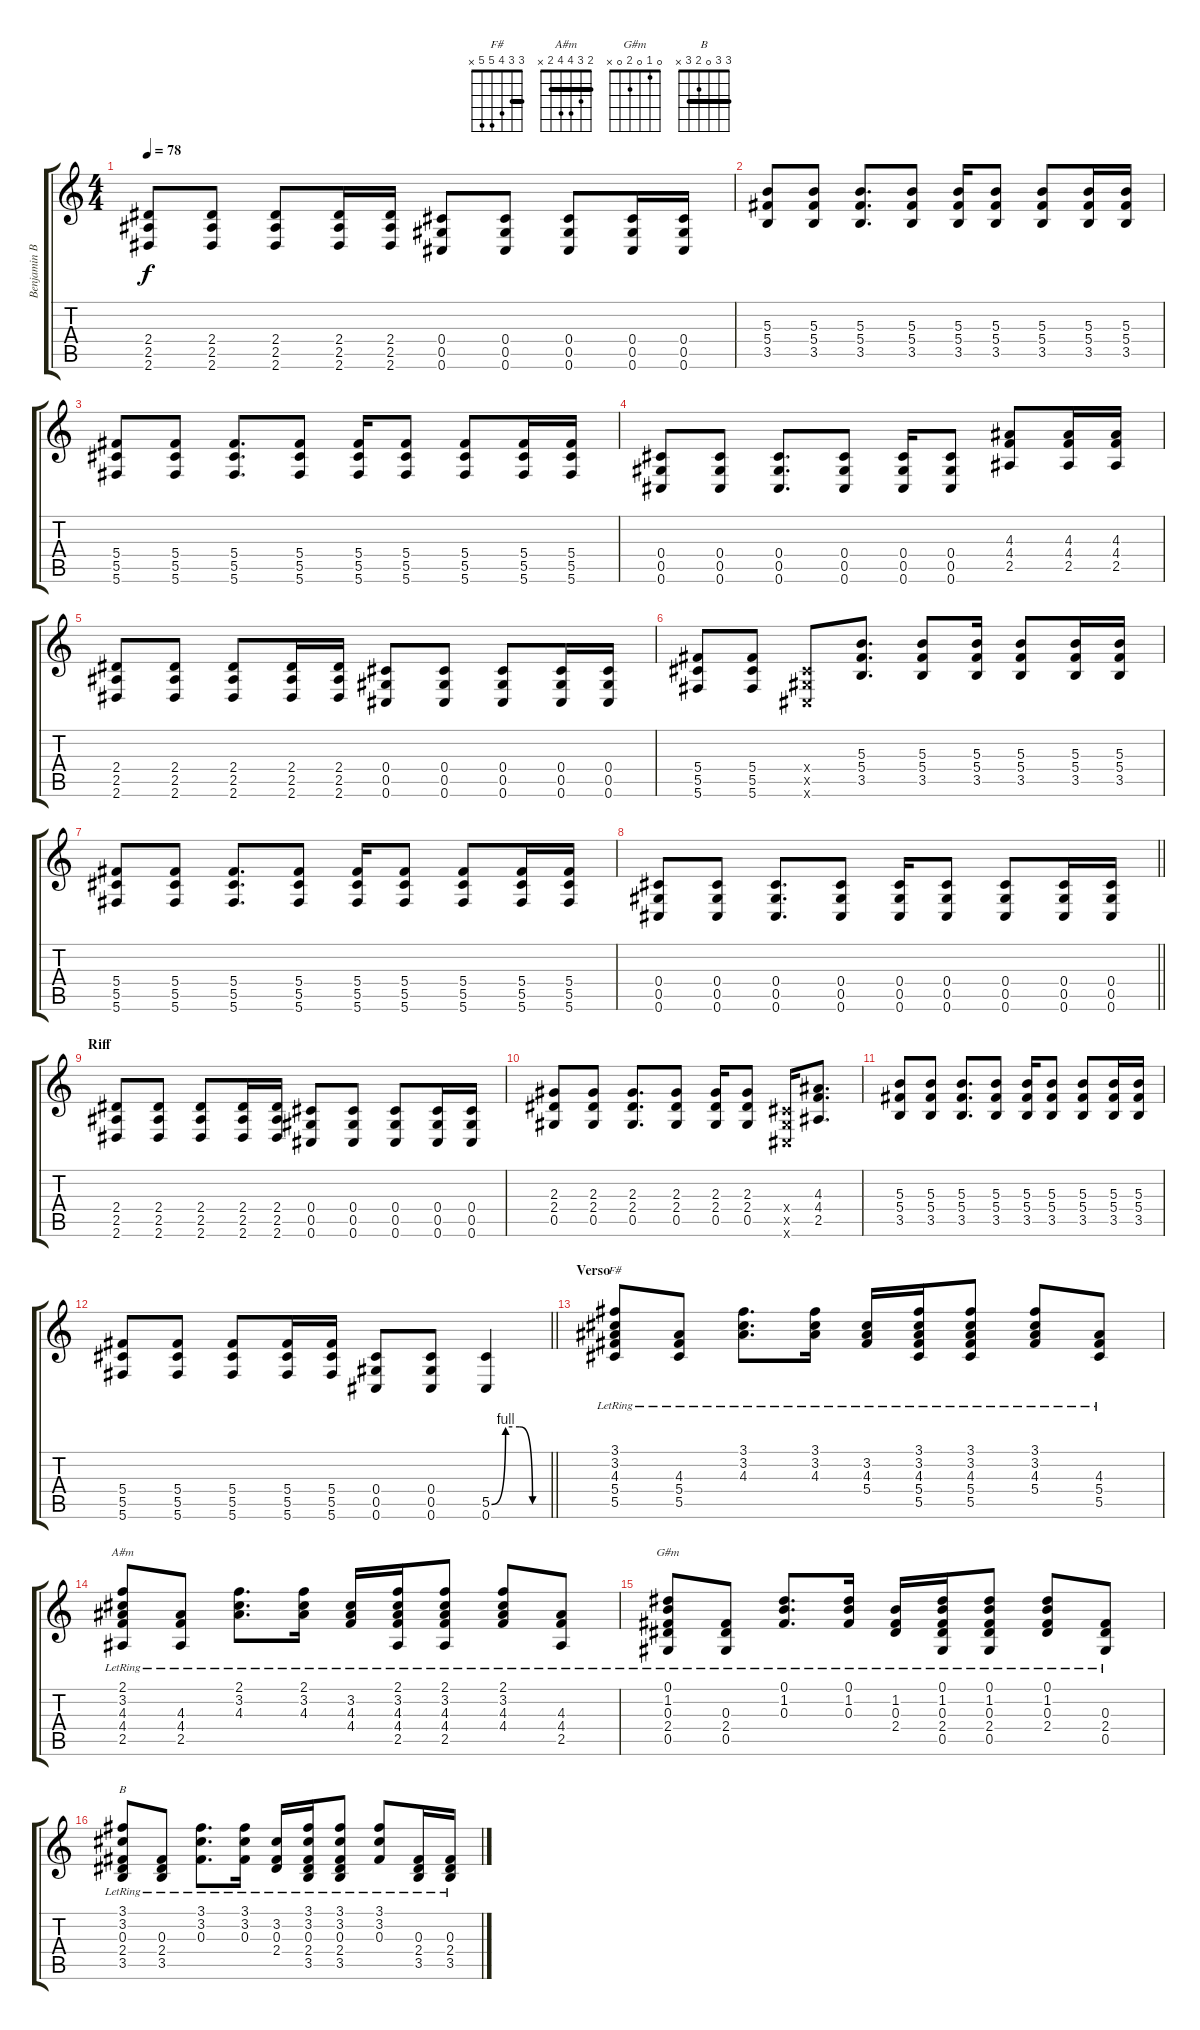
\track ("Benjamin Burnley" "Benjamin B") {instrument distortionguitar}
\staff {score tabs}
\tuning (Eb4 Bb3 Gb3 Db3 Ab2 Db2) {hide}
\chord ("F#" 3 3 4 5 5 x) {barre 3}
\chord ("A#m" 2 3 4 4 2 x) {barre 2}
\chord ("G#m" 0 1 0 2 0 x)
\chord ("B" 3 3 0 2 3 x) {barre 3}
\ts (4 4)
\tempo 78
\clef g2
\ks c
(2.4 2.5 2.6).8{dy f} (2.4 2.5 2.6).8 (2.4 2.5 2.6).8 (2.4 2.5 2.6).16 (2.4 2.5 2.6).16 (0.4 0.5 0.6).8 (0.4 0.5 0.6).8 (0.4 0.5 0.6).8 (0.4 0.5 0.6).16 (0.4 0.5 0.6).16 |
(5.3 5.4 3.5).8 (5.3 5.4 3.5).8 (5.3 5.4 3.5).8{d} (5.3 5.4 3.5).8 (5.3 5.4 3.5).16 (5.3 5.4 3.5).8 (5.3 5.4 3.5).8 (5.3 5.4 3.5).16 (5.3 5.4 3.5).16 |
(5.4 5.5 5.6).8 (5.4 5.5 5.6).8 (5.4 5.5 5.6).8{d} (5.4 5.5 5.6).8 (5.4 5.5 5.6).16 (5.4 5.5 5.6).8 (5.4 5.5 5.6).8 (5.4 5.5 5.6).16 (5.4 5.5 5.6).16 |
(0.4 0.5 0.6).8 (0.4 0.5 0.6).8 (0.4 0.5 0.6).8{d} (0.4 0.5 0.6).8 (0.4 0.5 0.6).16 (0.4 0.5 0.6).8 (4.3 4.4 2.5).8 (4.3 4.4 2.5).16 (4.3 4.4 2.5).16 |
(2.4 2.5 2.6).8 (2.4 2.5 2.6).8 (2.4 2.5 2.6).8 (2.4 2.5 2.6).16 (2.4 2.5 2.6).16 (0.4 0.5 0.6).8 (0.4 0.5 0.6).8 (0.4 0.5 0.6).8 (0.4 0.5 0.6).16 (0.4 0.5 0.6).16 |
(5.4 5.5 5.6).8 (5.4 5.5 5.6).8 (0.4{x} 0.5{x} 0.6{x}).8 (5.3 5.4 3.5).8{d} (5.3 5.4 3.5).8 (5.3 5.4 3.5).16 (5.3 5.4 3.5).8 (5.3 5.4 3.5).16 (5.3 5.4 3.5).16 |
(5.4 5.5 5.6).8 (5.4 5.5 5.6).8 (5.4 5.5 5.6).8{d} (5.4 5.5 5.6).8 (5.4 5.5 5.6).16 (5.4 5.5 5.6).8 (5.4 5.5 5.6).8 (5.4 5.5 5.6).16 (5.4 5.5 5.6).16 |
\barLineRight lightlight
(0.4 0.5 0.6).8 (0.4 0.5 0.6).8 (0.4 0.5 0.6).8{d} (0.4 0.5 0.6).8 (0.4 0.5 0.6).16 (0.4 0.5 0.6).8 (0.4 0.5 0.6).8 (0.4 0.5 0.6).16 (0.4 0.5 0.6).16 |
\section ("" "Riff")
(2.4 2.5 2.6).8 (2.4 2.5 2.6).8 (2.4 2.5 2.6).8 (2.4 2.5 2.6).16 (2.4 2.5 2.6).16 (0.4 0.5 0.6).8 (0.4 0.5 0.6).8 (0.4 0.5 0.6).8 (0.4 0.5 0.6).16 (0.4 0.5 0.6).16 |
(2.3 2.4 0.5).8 (2.3 2.4 0.5).8 (2.3 2.4 0.5).8{d} (2.3 2.4 0.5).8 (2.3 2.4 0.5).16 (2.3 2.4 0.5).8 (0.4{x} 0.5{x} 0.6{x}).16 (4.3 4.4 2.5).8{d} |
(5.3 5.4 3.5).8 (5.3 5.4 3.5).8 (5.3 5.4 3.5).8{d} (5.3 5.4 3.5).8 (5.3 5.4 3.5).16 (5.3 5.4 3.5).8 (5.3 5.4 3.5).8 (5.3 5.4 3.5).16 (5.3 5.4 3.5).16 |
\barLineRight lightlight
(5.4 5.5 5.6).8 (5.4 5.5 5.6).8 (5.4 5.5 5.6).8 (5.4 5.5 5.6).16 (5.4 5.5 5.6).16 (0.4 0.5 0.6).8 (0.4 0.5 0.6).8 (5.5{be (custom 0 0 15 4 30 4 44 0 60 0)} 0.6).4 |
\section ("" "Verso")
(3.1{lr} 3.2{lr} 4.3{lr} 5.4{lr} 5.5{lr}).8{ch "F#" volume 4 instrument acousticguitarsteel} (4.3{lr} 5.4{lr} 5.5{lr}).8 (3.1{lr} 3.2{lr} 4.3{lr}).8{d} (3.1{lr} 3.2{lr} 4.3{lr}).16 (3.2{lr} 4.3{lr} 5.4{lr}).16 (3.1{lr} 3.2{lr} 4.3{lr} 5.4{lr} 5.5{lr}).16 (3.1{lr} 3.2{lr} 4.3{lr} 5.4{lr} 5.5{lr}).8 (3.1{lr} 3.2{lr} 4.3{lr} 5.4{lr}).8 (4.3{lr} 5.4{lr} 5.5{lr}).8 |
(2.1{lr} 3.2{lr} 4.3{lr} 4.4{lr} 2.5{lr}).8{ch "A#m"} (4.3{lr} 4.4{lr} 2.5{lr}).8 (2.1{lr} 3.2{lr} 4.3{lr}).8{d} (2.1{lr} 3.2{lr} 4.3{lr}).16 (3.2{lr} 4.3{lr} 4.4{lr}).16 (2.1{lr} 3.2{lr} 4.3{lr} 4.4{lr} 2.5{lr}).16 (2.1{lr} 3.2{lr} 4.3{lr} 4.4{lr} 2.5{lr}).8 (2.1{lr} 3.2{lr} 4.3{lr} 4.4{lr}).8 (4.3{lr} 4.4{lr} 2.5{lr}).8 |
(0.1{lr} 1.2{lr} 0.3{lr} 2.4{lr} 0.5{lr}).8{ch "G#m"} (0.3{lr} 2.4{lr} 0.5{lr}).8 (0.1{lr} 1.2{lr} 0.3{lr}).8{d} (0.1{lr} 1.2{lr} 0.3{lr}).16 (1.2{lr} 0.3{lr} 2.4{lr}).16 (0.1{lr} 1.2{lr} 0.3{lr} 2.4{lr} 0.5{lr}).16 (0.1{lr} 1.2{lr} 0.3{lr} 2.4{lr} 0.5{lr}).8 (0.1{lr} 1.2{lr} 0.3{lr} 2.4{lr}).8 (0.3{lr} 2.4{lr} 0.5{lr}).8 |
(3.1{lr} 3.2{lr} 0.3{lr} 2.4{lr} 3.5{lr}).8{ch "B"} (0.3{lr} 2.4{lr} 3.5{lr}).8 (3.1{lr} 3.2{lr} 0.3{lr}).8{d} (3.1{lr} 3.2{lr} 0.3{lr}).16 (3.2{lr} 0.3{lr} 2.4{lr}).16 (3.1{lr} 3.2{lr} 0.3{lr} 2.4{lr} 3.5{lr}).16 (3.1{lr} 3.2{lr} 0.3{lr} 2.4{lr} 3.5{lr}).8 (3.1{lr} 3.2{lr} 0.3{lr}).8 (0.3{lr} 2.4{lr} 3.5{lr}).16 (0.3{lr} 2.4{lr} 3.5{lr}).16
